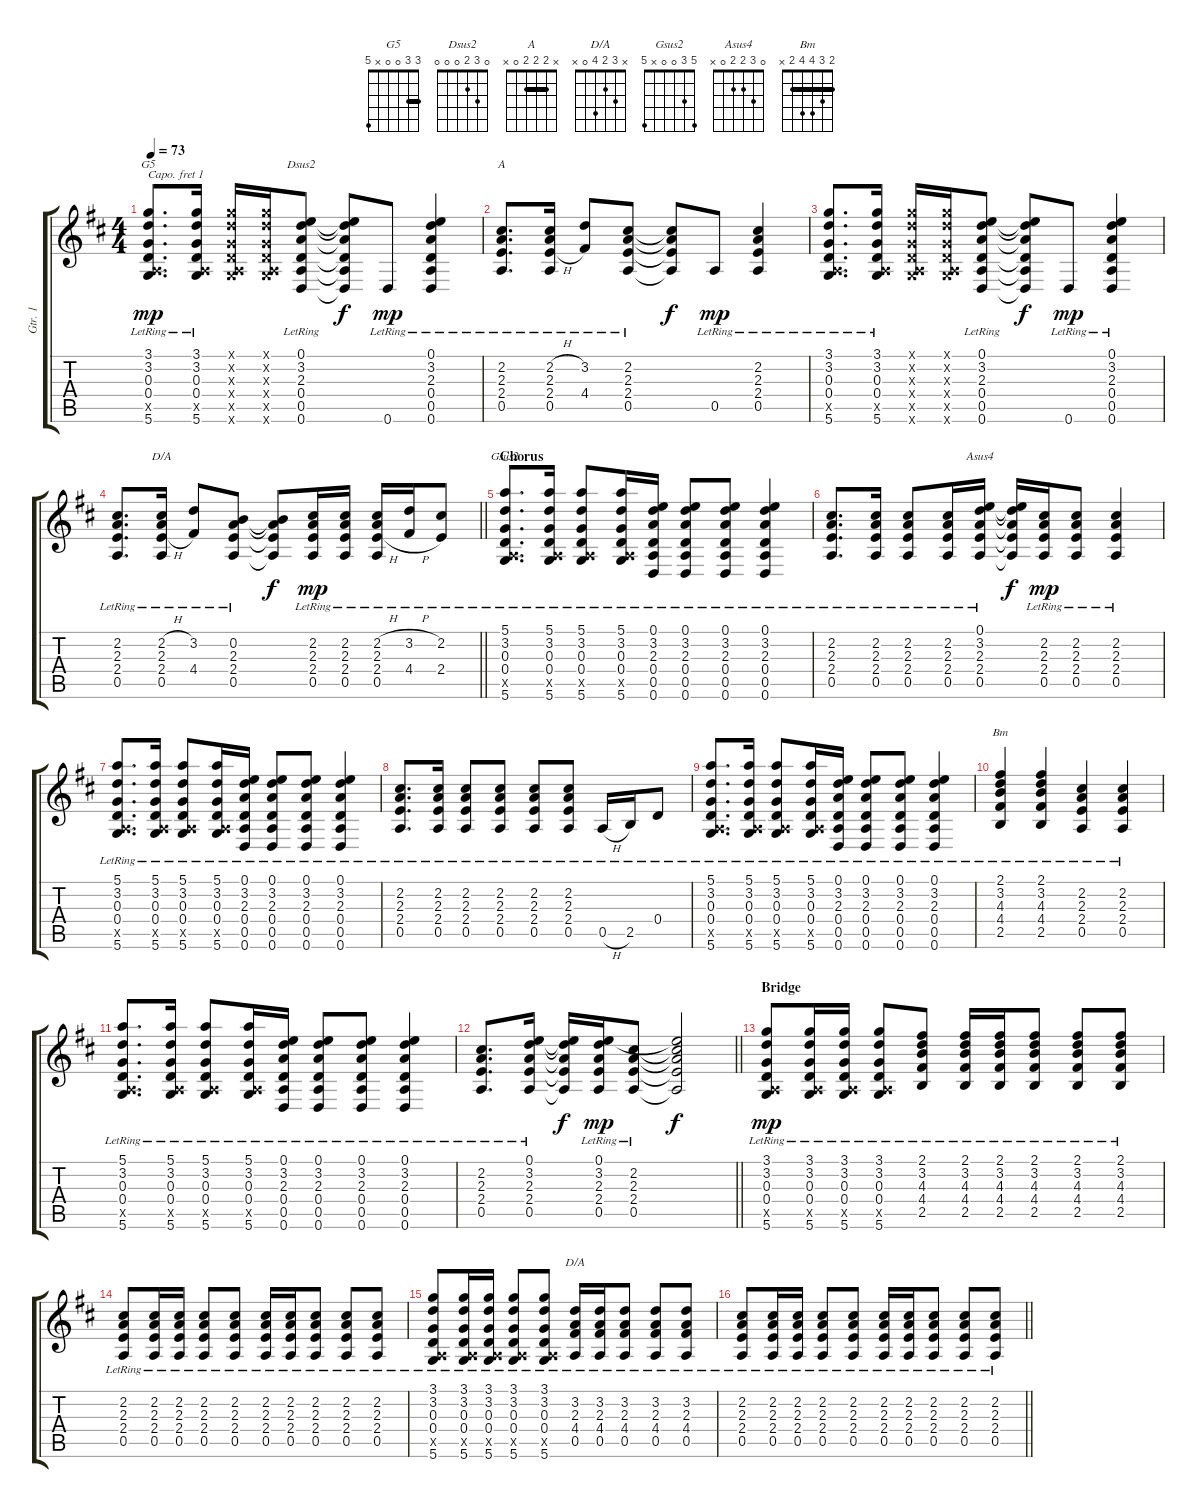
\track ("Gtr. 1" "Gtr. 1") {instrument acousticguitarsteel}
\staff {score tabs}
\capo 1
\tuning (Eb4 Bb3 Gb3 Db3 Ab2 Db2) {hide}
\chord ("G5" 3 3 0 0 x 5) {barre 3}
\chord ("Dsus2" 0 3 2 0 0 0)
\chord ("A" x 2 2 2 0 x) {barre 2}
\chord ("D/A" x 2 3 4 0 x)
\chord ("Gsus2" 5 3 0 0 x 5)
\chord ("Asus4" 0 3 2 2 0 x)
\chord ("Bm" 2 3 4 4 2 x) {barre 2}
\chord ("D/A" x 3 2 4 0 x)
\ts (4 4)
\tempo 73
\clef g2
\ks d
(3.1{lr} 3.2{lr} 0.3{lr} 0.4{lr} 0.5{x} 5.6{lr}).8{d ch "G5" dy mp} (3.1{lr} 3.2{lr} 0.3{lr} 0.4{lr} 0.5{x} 5.6{lr}).16 (3.1{x} 3.2{x} 0.3{x} 0.4{x} 0.5{x} 5.6{x}).16 (3.1{x} 3.2{x} 0.3{x} 0.4{x} 0.5{x} 5.6{x}).16 (0.1{lr} 3.2{lr} 2.3{lr} 0.4{lr} 0.5{lr} 0.6{lr}).8{ch "Dsus2"} (0.1{t} 3.2{t} 2.3{t} 0.4{t} 0.5{t} 0.6{t}).8{dy f} 0.6{lr}.8{dy mp} (0.1{lr} 3.2{lr} 2.3{lr} 0.4{lr} 0.5{lr} 0.6{lr}).4 |
(2.2{lr} 2.3{lr} 2.4{lr} 0.5{lr}).8{d ch "A"} (2.2{h lr} 2.3{lr} 2.4{h lr} 0.5{lr}).16 (3.2{lr} 4.4{lr}).8 (2.2{lr} 2.3{lr} 2.4{lr} 0.5{lr}).8 (2.2{t} 2.3{t} 2.4{t} 0.5{t}).8{dy f} 0.5{lr}.8{dy mp} (2.2{lr} 2.3{lr} 2.4{lr} 0.5{lr}).4 |
(3.1{lr} 3.2{lr} 0.3{lr} 0.4{lr} 0.5{x} 5.6{lr}).8{d} (3.1{lr} 3.2{lr} 0.3{lr} 0.4{lr} 0.5{x} 5.6{lr}).16 (3.1{x} 3.2{x} 0.3{x} 0.4{x} 0.5{x} 5.6{x}).16 (3.1{x} 3.2{x} 0.3{x} 0.4{x} 0.5{x} 5.6{x}).16 (0.1{lr} 3.2{lr} 2.3{lr} 0.4{lr} 0.5{lr} 0.6{lr}).8 (0.1{t} 3.2{t} 2.3{t} 0.4{t} 0.5{t} 0.6{t}).8{dy f} 0.6{lr}.8{dy mp} (0.1{lr} 3.2{lr} 2.3{lr} 0.4{lr} 0.5{lr} 0.6{lr}).4 |
\barLineRight lightlight
(2.2{lr} 2.3{lr} 2.4{lr} 0.5{lr}).8{d} (2.2{h lr} 2.3{lr} 2.4{h lr} 0.5{lr}).16{ch "D/A"} (3.2{lr} 4.4{lr}).8 (0.2{lr} 2.3{lr} 2.4{lr} 0.5{lr}).8 (0.2{t} 2.3{t} 2.4{t} 0.5{t}).8{dy f} (2.2{lr} 2.3{lr} 2.4{lr} 0.5{lr}).16{dy mp} (2.2{lr} 2.3{lr} 2.4{lr} 0.5{lr}).16 (2.2{h lr} 2.3{lr} 2.4{h lr} 0.5{lr}).16 (3.2{h lr} 4.4{h lr}).16 (2.2{lr} 2.4{lr}).8 |
\section ("" "Chorus")
(5.1{lr} 3.2{lr} 0.3{lr} 0.4{lr} 0.5{x} 5.6{lr}).8{d ch "Gsus2"} (5.1{lr} 3.2{lr} 0.3{lr} 0.4{lr} 0.5{x} 5.6{lr}).16 (5.1{lr} 3.2{lr} 0.3{lr} 0.4{lr} 0.5{x} 5.6{lr}).8 (5.1{lr} 3.2{lr} 0.3{lr} 0.4{lr} 0.5{x} 5.6{lr}).16 (0.1{lr} 3.2{lr} 2.3{lr} 0.4{lr} 0.5{lr} 0.6{lr}).16 (0.1{lr} 3.2{lr} 2.3{lr} 0.4{lr} 0.5{lr} 0.6{lr}).8 (0.1{lr} 3.2{lr} 2.3{lr} 0.4{lr} 0.5{lr} 0.6{lr}).8 (0.1{lr} 3.2{lr} 2.3{lr} 0.4{lr} 0.5{lr} 0.6{lr}).4 |
(2.2{lr} 2.3{lr} 2.4{lr} 0.5{lr}).8{d} (2.2{lr} 2.3{lr} 2.4{lr} 0.5{lr}).16 (2.2{lr} 2.3{lr} 2.4{lr} 0.5{lr}).8 (2.2{lr} 2.3{lr} 2.4{lr} 0.5{lr}).16 (0.1{lr} 3.2{lr} 2.3{lr} 2.4{lr} 0.5{lr}).16{ch "Asus4"} (0.1{t} 3.2{t} 2.3{t} 2.4{t} 0.5{t}).16{dy f} (2.2{lr} 2.3{lr} 2.4{lr} 0.5{lr}).16{dy mp} (2.2{lr} 2.3{lr} 2.4{lr} 0.5{lr}).8 (2.2{lr} 2.3{lr} 2.4{lr} 0.5{lr}).4 |
(5.1{lr} 3.2{lr} 0.3{lr} 0.4{lr} 0.5{x} 5.6{lr}).8{d} (5.1{lr} 3.2{lr} 0.3{lr} 0.4{lr} 0.5{x} 5.6{lr}).16 (5.1{lr} 3.2{lr} 0.3{lr} 0.4{lr} 0.5{x} 5.6{lr}).8 (5.1{lr} 3.2{lr} 0.3{lr} 0.4{lr} 0.5{x} 5.6{lr}).16 (0.1{lr} 3.2{lr} 2.3{lr} 0.4{lr} 0.5{lr} 0.6{lr}).16 (0.1{lr} 3.2{lr} 2.3{lr} 0.4{lr} 0.5{lr} 0.6{lr}).8 (0.1{lr} 3.2{lr} 2.3{lr} 0.4{lr} 0.5{lr} 0.6{lr}).8 (0.1{lr} 3.2{lr} 2.3{lr} 0.4{lr} 0.5{lr} 0.6{lr}).4 |
(2.2{lr} 2.3{lr} 2.4{lr} 0.5{lr}).8{d} (2.2{lr} 2.3{lr} 2.4{lr} 0.5{lr}).16 (2.2{lr} 2.3{lr} 2.4{lr} 0.5{lr}).8 (2.2{lr} 2.3{lr} 2.4{lr} 0.5{lr}).8 (2.2{lr} 2.3{lr} 2.4{lr} 0.5{lr}).8 (2.2{lr} 2.3{lr} 2.4{lr} 0.5{lr}).8 0.5{h lr}.16 2.5{lr}.16 0.4{lr}.8 |
(5.1{lr} 3.2{lr} 0.3{lr} 0.4{lr} 0.5{x} 5.6{lr}).8{d} (5.1{lr} 3.2{lr} 0.3{lr} 0.4{lr} 0.5{x} 5.6{lr}).16 (5.1{lr} 3.2{lr} 0.3{lr} 0.4{lr} 0.5{x} 5.6{lr}).8 (5.1{lr} 3.2{lr} 0.3{lr} 0.4{lr} 0.5{x} 5.6{lr}).16 (0.1{lr} 3.2{lr} 2.3{lr} 0.4{lr} 0.5{lr} 0.6{lr}).16 (0.1{lr} 3.2{lr} 2.3{lr} 0.4{lr} 0.5{lr} 0.6{lr}).8 (0.1{lr} 3.2{lr} 2.3{lr} 0.4{lr} 0.5{lr} 0.6{lr}).8 (0.1{lr} 3.2{lr} 2.3{lr} 0.4{lr} 0.5{lr} 0.6{lr}).4 |
(2.1{lr} 3.2{lr} 4.3{lr} 4.4{lr} 2.5{lr}).4{ch "Bm"} (2.1{lr} 3.2{lr} 4.3{lr} 4.4{lr} 2.5{lr}).4 (2.2{lr} 2.3{lr} 2.4{lr} 0.5{lr}).4 (2.2{lr} 2.3{lr} 2.4{lr} 0.5{lr}).4 |
(5.1{lr} 3.2{lr} 0.3{lr} 0.4{lr} 0.5{x} 5.6{lr}).8{d} (5.1{lr} 3.2{lr} 0.3{lr} 0.4{lr} 0.5{x} 5.6{lr}).16 (5.1{lr} 3.2{lr} 0.3{lr} 0.4{lr} 0.5{x} 5.6{lr}).8 (5.1{lr} 3.2{lr} 0.3{lr} 0.4{lr} 0.5{x} 5.6{lr}).16 (0.1{lr} 3.2{lr} 2.3{lr} 0.4{lr} 0.5{lr} 0.6{lr}).16 (0.1{lr} 3.2{lr} 2.3{lr} 0.4{lr} 0.5{lr} 0.6{lr}).8 (0.1{lr} 3.2{lr} 2.3{lr} 0.4{lr} 0.5{lr} 0.6{lr}).8 (0.1{lr} 3.2{lr} 2.3{lr} 0.4{lr} 0.5{lr} 0.6{lr}).4 |
\barLineRight lightlight
(2.2{lr} 2.3{lr} 2.4{lr} 0.5{lr}).8{d} (0.1{lr} 3.2{lr} 2.3{lr} 2.4{lr} 0.5{lr}).16 (0.1{t} 3.2{t} 2.3{t} 2.4{t} 0.5{t}).16{dy f} (0.1{lr} 3.2{lr} 2.3{lr} 2.4{lr} 0.5{lr}).16{dy mp} (2.2{lr} 2.3{lr} 2.4{lr} 0.5{lr}).8 (0.1{t} 2.2{t} 2.3{t} 2.4{t} 0.5{t}).2{dy f} |
\section ("" "Bridge")
(3.1{lr} 3.2{lr} 0.3{lr} 0.4{lr} 0.5{x} 5.6{lr}).8{dy mp} (3.1{lr} 3.2{lr} 0.3{lr} 0.4{lr} 0.5{x} 5.6{lr}).16 (3.1{lr} 3.2{lr} 0.3{lr} 0.4{lr} 0.5{x} 5.6{lr}).16 (3.1{lr} 3.2{lr} 0.3{lr} 0.4{lr} 0.5{x} 5.6{lr}).8 (2.1{lr} 3.2{lr} 4.3{lr} 4.4{lr} 2.5{lr}).8 (2.1{lr} 3.2{lr} 4.3{lr} 4.4{lr} 2.5{lr}).16 (2.1{lr} 3.2{lr} 4.3{lr} 4.4{lr} 2.5{lr}).16 (2.1{lr} 3.2{lr} 4.3{lr} 4.4{lr} 2.5{lr}).8 (2.1{lr} 3.2{lr} 4.3{lr} 4.4{lr} 2.5{lr}).8 (2.1{lr} 3.2{lr} 4.3{lr} 4.4{lr} 2.5{lr}).8 |
(2.2{lr} 2.3{lr} 2.4{lr} 0.5{lr}).8 (2.2{lr} 2.3{lr} 2.4{lr} 0.5{lr}).16 (2.2{lr} 2.3{lr} 2.4{lr} 0.5{lr}).16 (2.2{lr} 2.3{lr} 2.4{lr} 0.5{lr}).8 (2.2{lr} 2.3{lr} 2.4{lr} 0.5{lr}).8 (2.2{lr} 2.3{lr} 2.4{lr} 0.5{lr}).16 (2.2{lr} 2.3{lr} 2.4{lr} 0.5{lr}).16 (2.2{lr} 2.3{lr} 2.4{lr} 0.5{lr}).8 (2.2{lr} 2.3{lr} 2.4{lr} 0.5{lr}).8 (2.2{lr} 2.3{lr} 2.4{lr} 0.5{lr}).8 |
(3.1{lr} 3.2{lr} 0.3{lr} 0.4{lr} 0.5{x} 5.6{lr}).8 (3.1{lr} 3.2{lr} 0.3{lr} 0.4{lr} 0.5{x} 5.6{lr}).16 (3.1{lr} 3.2{lr} 0.3{lr} 0.4{lr} 0.5{x} 5.6{lr}).16 (3.1{lr} 3.2{lr} 0.3{lr} 0.4{lr} 0.5{x} 5.6{lr}).8 (3.1{lr} 3.2{lr} 0.3{lr} 0.4{lr} 0.5{x} 5.6{lr}).8 (3.2{lr} 2.3{lr} 4.4{lr} 0.5{lr}).16{ch "D/A"} (3.2{lr} 2.3{lr} 4.4{lr} 0.5{lr}).16 (3.2{lr} 2.3{lr} 4.4{lr} 0.5{lr}).8 (3.2{lr} 2.3{lr} 4.4{lr} 0.5{lr}).8 (3.2{lr} 2.3{lr} 4.4{lr} 0.5{lr}).8 |
\barLineRight lightlight
(2.2{lr} 2.3{lr} 2.4{lr} 0.5{lr}).8 (2.2{lr} 2.3{lr} 2.4{lr} 0.5{lr}).16 (2.2{lr} 2.3{lr} 2.4{lr} 0.5{lr}).16 (2.2{lr} 2.3{lr} 2.4{lr} 0.5{lr}).8 (2.2{lr} 2.3{lr} 2.4{lr} 0.5{lr}).8 (2.2{lr} 2.3{lr} 2.4{lr} 0.5{lr}).16 (2.2{lr} 2.3{lr} 2.4{lr} 0.5{lr}).16 (2.2{lr} 2.3{lr} 2.4{lr} 0.5{lr}).8 (2.2{lr} 2.3{lr} 2.4{lr} 0.5{lr}).8 (2.2{lr} 2.3{lr} 2.4{lr} 0.5{lr}).8
